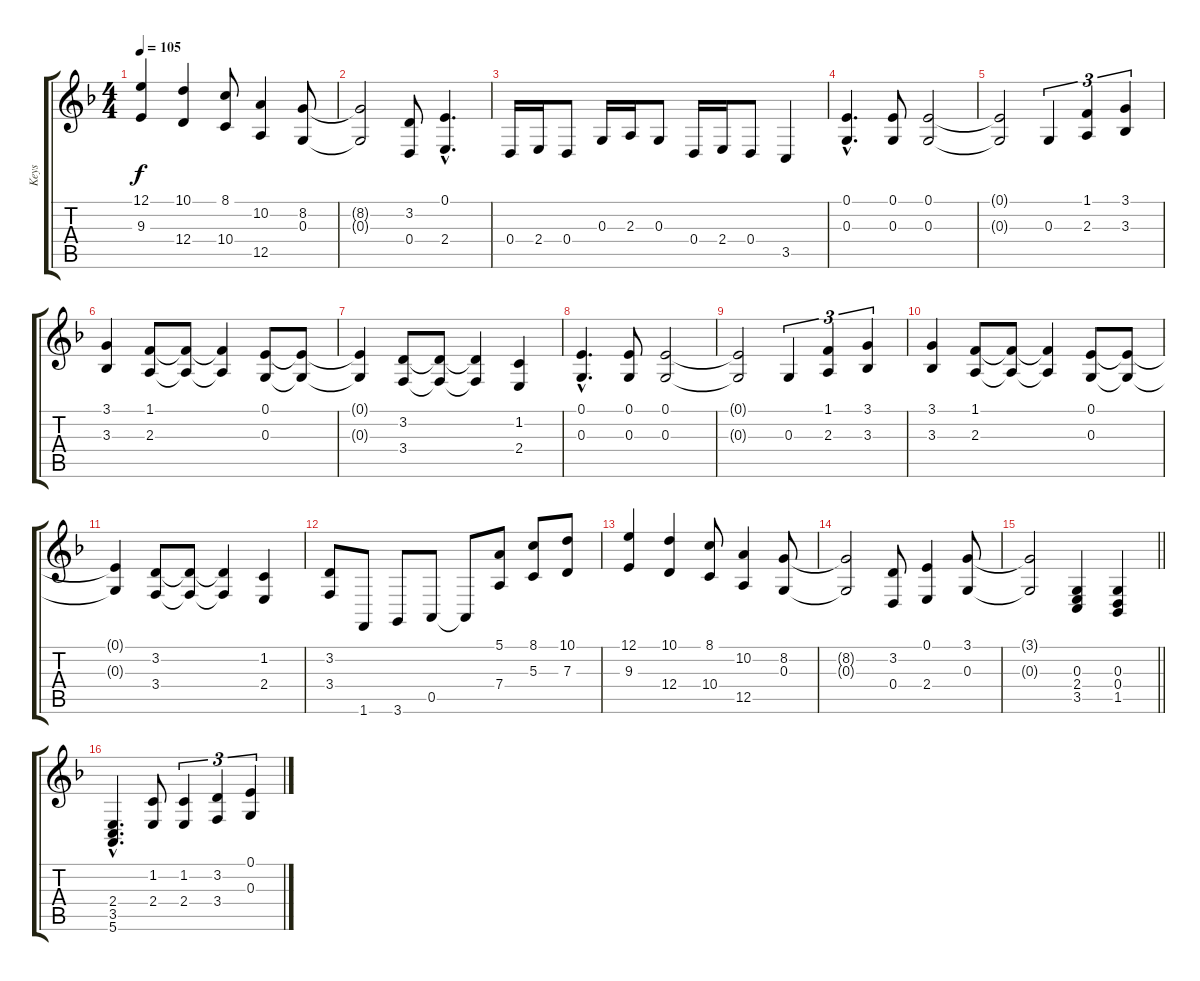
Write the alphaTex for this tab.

\track ("Keys" "Keys") {instrument brightacousticpiano}
\staff {score tabs}
\tuning (E4 B3 G3 D3 A2 E2) {hide}
\ts (4 4)
\tempo 105
\clef g2
\ks f
(12.1 9.3).4{dy f} (10.1 12.4).4 (8.1 10.4).8 (10.2 12.5).4 (8.2 0.3).8 |
(8.2{t} 0.3{t}).2 (3.2 0.4).8 (0.1{hac} 2.4{hac}).4{d} |
0.4.16 2.4.16 0.4.8 0.3.16 2.3.16 0.3.8 0.4.16 2.4.16 0.4.8 3.5.4 |
(0.1{hac} 0.3{hac}).4{d} (0.1 0.3).8 (0.1 0.3).2 |
(0.1{t} 0.3{t}).2 0.3.4{tu (3 2)} (1.1 2.3).4{tu (3 2)} (3.1 3.3).4{tu (3 2)} |
(3.1 3.3).4 (1.1 2.3).8 (1.1{t} 2.3{t}).8 (1.1{t} 2.3{t}).4 (0.1 0.3).8 (0.1{t} 0.3{t}).8 |
(0.1{t} 0.3{t}).4 (3.2 3.4).8 (3.2{t} 3.4{t}).8 (3.2{t} 3.4{t}).4 (1.2 2.4).4 |
(0.1{hac} 0.3{hac}).4{d} (0.1 0.3).8 (0.1 0.3).2 |
(0.1{t} 0.3{t}).2 0.3.4{tu (3 2)} (1.1 2.3).4{tu (3 2)} (3.1 3.3).4{tu (3 2)} |
(3.1 3.3).4 (1.1 2.3).8 (1.1{t} 2.3{t}).8 (1.1{t} 2.3{t}).4 (0.1 0.3).8 (0.1{t} 0.3{t}).8 |
(0.1{t} 0.3{t}).4 (3.2 3.4).8 (3.2{t} 3.4{t}).8 (3.2{t} 3.4{t}).4 (1.2 2.4).4 |
(3.2 3.4).8 1.6.8 3.6.8 0.5.8 0.5{t}.8 (5.1 7.4).8 (8.1 5.3).8 (10.1 7.3).8 |
(12.1 9.3).4 (10.1 12.4).4 (8.1 10.4).8 (10.2 12.5).4 (8.2 0.3).8 |
(8.2{t} 0.3{t}).2 (3.2 0.4).8 (0.1 2.4).4 (3.1 0.3).8 |
\barLineRight lightlight
(3.1{t} 0.3{t}).2 (0.3 2.4 3.5).4 (0.3 0.4 1.5).4 |
(2.4{hac} 3.5{hac} 5.6{hac}).4{d} (1.2 2.4).8 (1.2 2.4).4{tu (3 2)} (3.2 3.4).4{tu (3 2)} (0.1 0.3).4{tu (3 2)}
